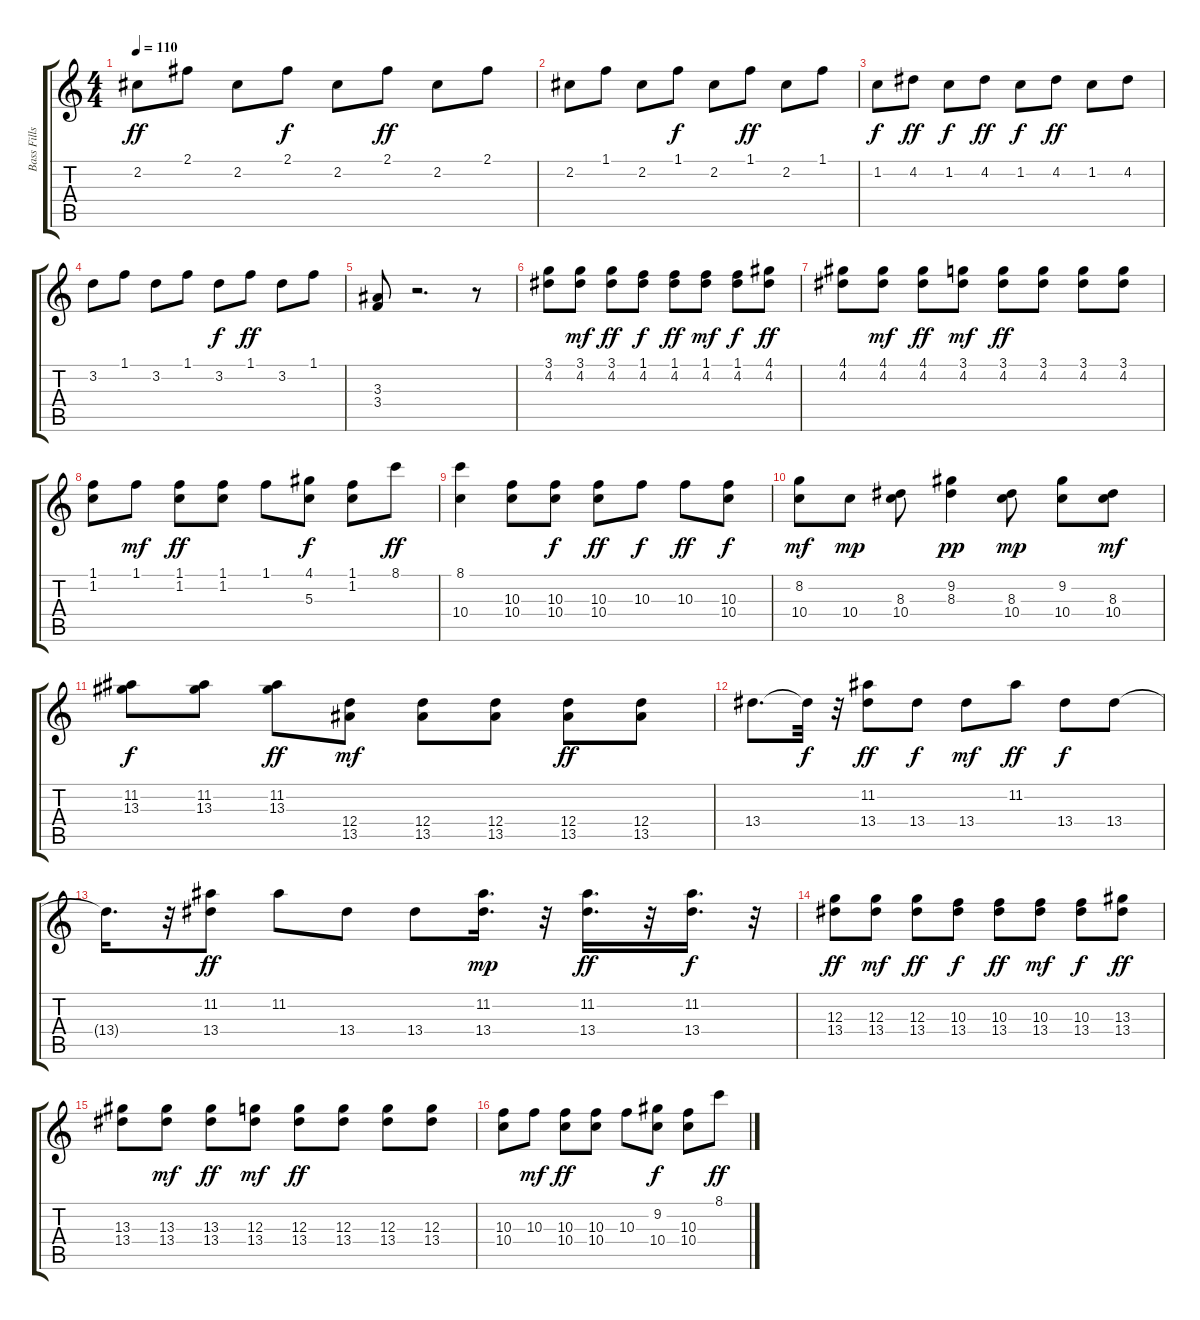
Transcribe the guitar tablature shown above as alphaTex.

\track ("Bass Fills" "Bass Fills") {instrument electricbasspick}
\staff {score tabs}
\tuning (E4 B3 G3 D3 A2 E2) {hide}
\ts (4 4)
\tempo 110
\clef g2
\ks c
2.2.8{dy ff} 2.1.8 2.2.8 2.1.8{dy f} 2.2.8 2.1.8{dy ff} 2.2.8 2.1.8 |
2.2.8 1.1.8 2.2.8 1.1.8{dy f} 2.2.8 1.1.8{dy ff} 2.2.8 1.1.8 |
1.2.8{dy f} 4.2.8{dy ff} 1.2.8{dy f} 4.2.8{dy ff} 1.2.8{dy f} 4.2.8{dy ff} 1.2.8 4.2.8 |
3.2.8 1.1.8 3.2.8 1.1.8 3.2.8{dy f} 1.1.8{dy ff} 3.2.8 1.1.8 |
(3.3 3.4).8 r.2{d} r.8 |
(3.1 4.2).8 (3.1 4.2).8{dy mf} (3.1 4.2).8{dy ff} (1.1 4.2).8{dy f} (1.1 4.2).8{dy ff} (1.1 4.2).8{dy mf} (1.1 4.2).8{dy f} (4.1 4.2).8{dy ff} |
(4.1 4.2).8 (4.1 4.2).8{dy mf} (4.1 4.2).8{dy ff} (3.1 4.2).8{dy mf} (3.1 4.2).8{dy ff} (3.1 4.2).8 (3.1 4.2).8 (3.1 4.2).8 |
(1.1 1.2).8 1.1.8{dy mf} (1.1 1.2).8{dy ff} (1.1 1.2).8 1.1.8 (4.1 5.3).8{dy f} (1.1 1.2).8 8.1.8{dy ff} |
(8.1 10.4).4 (10.3 10.4).8 (10.3 10.4).8{dy f} (10.3 10.4).8{dy ff} 10.3.8{dy f} 10.3.8{dy ff} (10.3 10.4).8{dy f} |
(8.2 10.4).8{dy mf} 10.4.8{dy mp} (8.3 10.4).8 (9.2 8.3).4{dy pp} (8.3 10.4).8{dy mp} (9.2 10.4).8 (8.3 10.4).8{dy mf} |
(11.2 13.3).8{dy f} (11.2 13.3).8 (11.2 13.3).8{dy ff} (12.4 13.5).8{dy mf} (12.4 13.5).8 (12.4 13.5).8 (12.4 13.5).8{dy ff} (12.4 13.5).8 |
13.4.8{d} 13.4{t}.32{dy f} r.32 (11.2 13.4).8{dy ff} 13.4.8{dy f} 13.4.8{dy mf} 11.2.8{dy ff} 13.4.8{dy f} 13.4.8 |
13.4{t}.16{d} r.32 (11.2 13.4).8{dy ff} 11.2.8 13.4.8 13.4.8 (11.2 13.4).16{d dy mp} r.32 (11.2 13.4).16{d dy ff} r.32 (11.2 13.4).16{d dy f} r.32 |
(12.3 13.4).8{dy ff} (12.3 13.4).8{dy mf} (12.3 13.4).8{dy ff} (10.3 13.4).8{dy f} (10.3 13.4).8{dy ff} (10.3 13.4).8{dy mf} (10.3 13.4).8{dy f} (13.3 13.4).8{dy ff} |
(13.3 13.4).8 (13.3 13.4).8{dy mf} (13.3 13.4).8{dy ff} (12.3 13.4).8{dy mf} (12.3 13.4).8{dy ff} (12.3 13.4).8 (12.3 13.4).8 (12.3 13.4).8 |
(10.3 10.4).8 10.3.8{dy mf} (10.3 10.4).8{dy ff} (10.3 10.4).8 10.3.8 (9.2 10.4).8{dy f} (10.3 10.4).8 8.1.8{dy ff}
